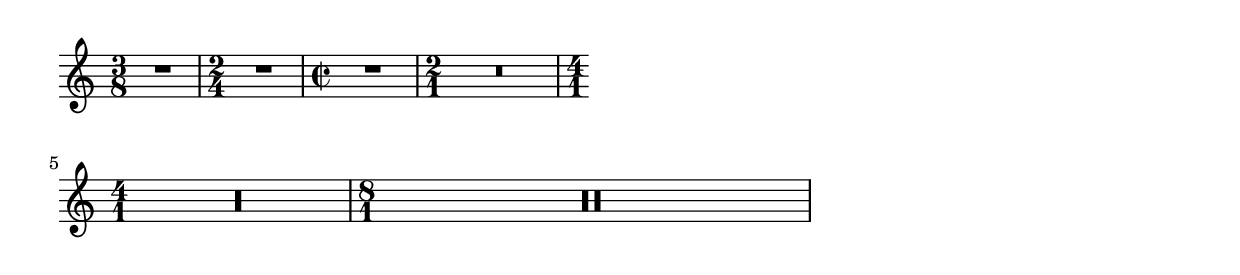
\header {
  texidoc = "Only whole, breve, longa and maxima rests are used by default for multi-measure rests."
}

\version "2.15.2"

\paper {
  ragged-right = ##t
  indent = 0
}

\new Staff {
  \time 3/8 R4.
  \time 2/4 R2
  \time 2/2 R1
  \time 2/1 R\breve
  \break
  \time 4/1 R\longa
  \time 8/1 R\maxima
}
